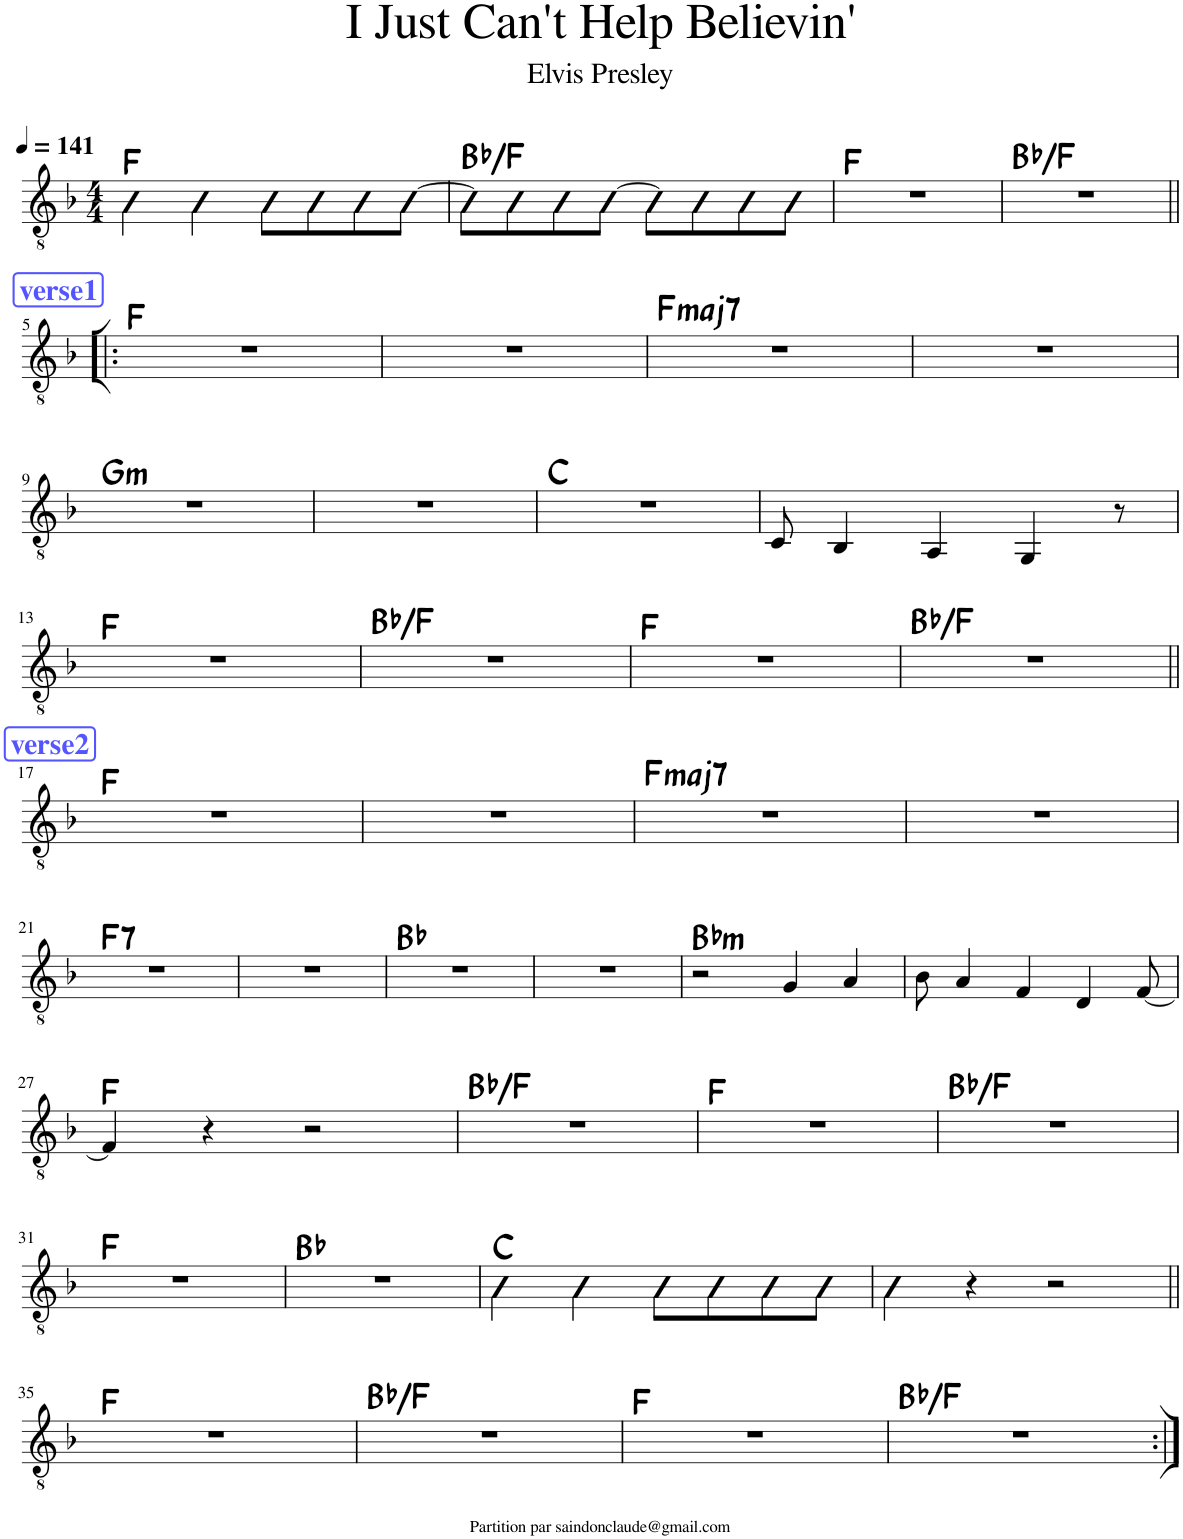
**kern	**harte
*part1	*part1
*staff1	*
*I"Classical Guitar	*
*I'Guit.	*
*clefGv2	*
*k[b-]	*
*M4/4	*
*MM141	*
=1	=1
4F\	F:maj
4F\	.
8F\L	.
8F\	.
8F\	.
[8F\J	.
=2	=2
8F\L]	Bb:maj/5
8F\	.
8F\	.
[8F\J	.
8F\L]	.
8F\	.
8F\	.
8F\J	.
=3	=3
1r	F:maj
=4	=4
1r	Bb:maj/5
!!LO:LB:g=z
!!LO:REH:place=s1:a:B:cj:color=#5555FF:fs=14:t=verse1
=5!|:	=5!|:
1r	F:maj
=6	=6
1r	.
=7	=7
!	!LO:H:kt=maj7
1r	F:maj7
=8	=8
1r	.
!!LO:LB:g=z
=9	=9
!	!LO:H:kt=m
1r	G:min
=10	=10
1r	.
=11	=11
1r	C:maj
=12	=12
8C/	.
4BB-/	.
4AA/	.
4GG/	.
8r	.
!!LO:LB:g=z
=13	=13
1r	F:maj
=14	=14
1r	Bb:maj/5
=15	=15
1r	F:maj
=16	=16
1r	Bb:maj/5
!!LO:LB:g=z
!!LO:REH:place=s1:a:B:cj:color=#5555FF:fs=14:t=verse2
=17||	=17||
1r	F:maj
=18	=18
1r	.
=19	=19
!	!LO:H:kt=maj7
1r	F:maj7
=20	=20
1r	.
!!LO:LB:g=z
=21	=21
!	!LO:H:kt=7
1r	F:7
=22	=22
1r	.
=23	=23
1r	Bb:maj
=24	=24
1r	.
=25	=25
!	!LO:H:kt=m
2r	Bb:min
4G/	.
4A/	.
=26	=26
8B-\	.
4A/	.
4F/	.
4D/	.
[8F/	.
!!LO:LB:g=z
=27	=27
4F/]	F:maj
4r	.
2r	.
=28	=28
1r	Bb:maj/5
=29	=29
1r	F:maj
=30	=30
1r	Bb:maj/5
!!LO:LB:g=z
=31	=31
1r	F:maj
=32	=32
1r	Bb:maj
=33	=33
4c\	C:maj
4c\	.
8c\L	.
8c\	.
8c\	.
8c\J	.
=34	=34
4c\	.
4r	.
2r	.
!!LO:LB:g=z
=35||	=35||
1r	F:maj
=36	=36
1r	Bb:maj/5
=37	=37
1r	F:maj
=38	=38
1r	Bb:maj/5
=:|!	=:|!
*-	*-
